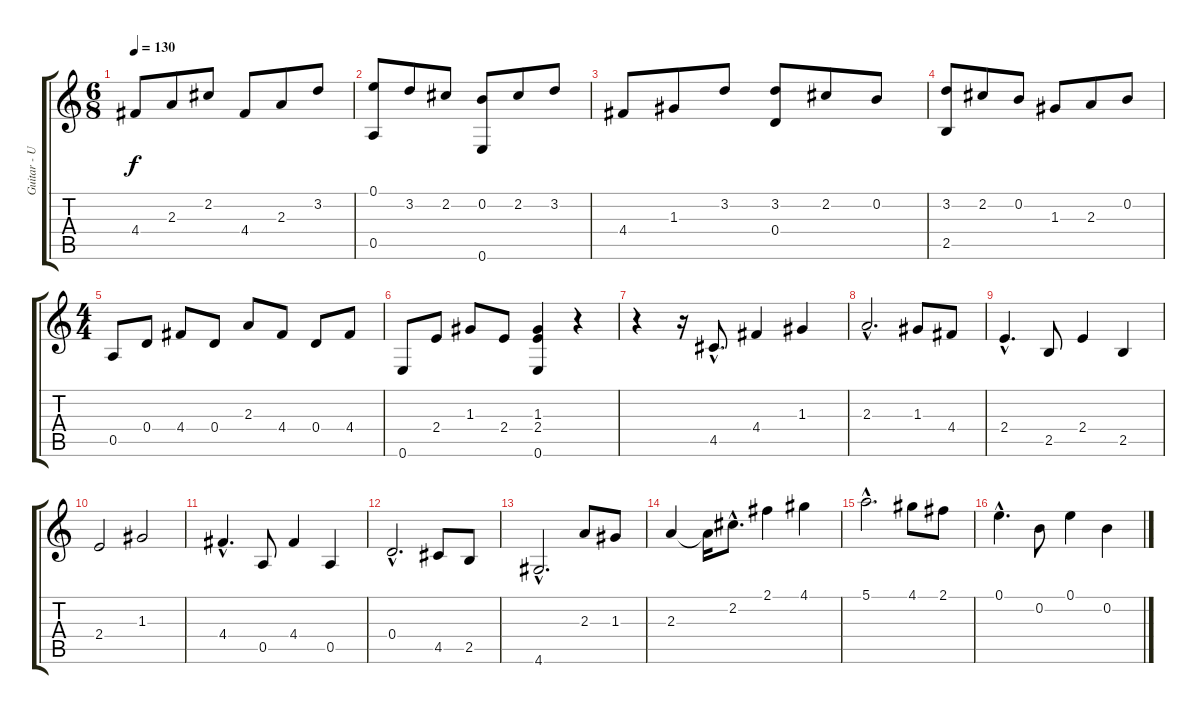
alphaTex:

\track ("Guitar - Uriy Melisov" "Guitar - U") {instrument acousticguitarsteel}
\staff {score tabs}
\tuning (E4 B3 G3 D3 A2 E2) {hide}
\ts (6 8)
\tempo 130
\clef g2
\ks c
4.4.8{dy f} 2.3.8 2.2.8 4.4.8 2.3.8 3.2.8 |
(0.1 0.5).8 3.2.8 2.2.8 (0.2 0.6).8 2.2.8 3.2.8 |
4.4.8 1.3.8 3.2.8 (3.2 0.4).8 2.2.8 0.2.8 |
(3.2 2.5).8 2.2.8 0.2.8 1.3.8 2.3.8 0.2.8 |
\ts (4 4)
0.5.8 0.4.8 4.4.8 0.4.8 2.3.8 4.4.8 0.4.8 4.4.8 |
0.6.8 2.4.8 1.3.8 2.4.8 (1.3 2.4 0.6).4 r.4 |
r.4 r.16 4.5{hac}.8{d instrument distortionguitar} 4.4.4 1.3.4 |
2.3{hac}.2{d} 1.3.8 4.4.8 |
2.4{hac}.4{d} 2.5.8 2.4.4 2.5.4 |
2.4.2 1.3.2 |
4.4{hac}.4{d} 0.5.8 4.4.4 0.5.4 |
0.4{hac}.2{d} 4.5.8 2.5.8 |
4.6{hac}.2{d} 2.3.8 1.3.8 |
2.3.4 2.3{t}.16 2.2{hac}.8{d} 2.1.4 4.1.4 |
5.1{hac}.2{d} 4.1.8 2.1.8 |
0.1{hac}.4{d} 0.2.8 0.1.4 0.2.4
